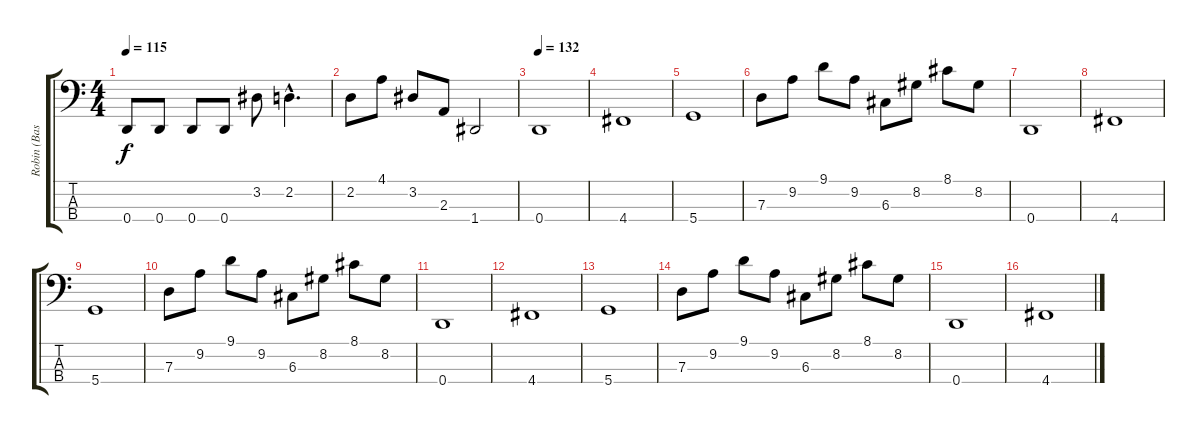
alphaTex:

\track ("Robin (Bass)" "Robin (Bas") {instrument electricbasspick}
\staff {score tabs}
\tuning (F2 C2 G1 D1) {hide}
\ts (4 4)
\tempo 115
\clef f4
\ks c
0.4.8{dy f} 0.4.8 0.4.8 0.4.8 3.2.8 2.2{hac}.4{d} |
2.2.8 4.1.8 3.2.8 2.3.8 1.4.2 |
\tempo 132
0.4.1 |
4.4.1 |
5.4.1 |
7.3.8 9.2.8 9.1.8 9.2.8 6.3.8 8.2.8 8.1.8 8.2.8 |
0.4.1 |
4.4.1 |
5.4.1 |
7.3.8 9.2.8 9.1.8 9.2.8 6.3.8 8.2.8 8.1.8 8.2.8 |
0.4.1 |
4.4.1 |
5.4.1 |
7.3.8 9.2.8 9.1.8 9.2.8 6.3.8 8.2.8 8.1.8 8.2.8 |
0.4.1 |
4.4.1
